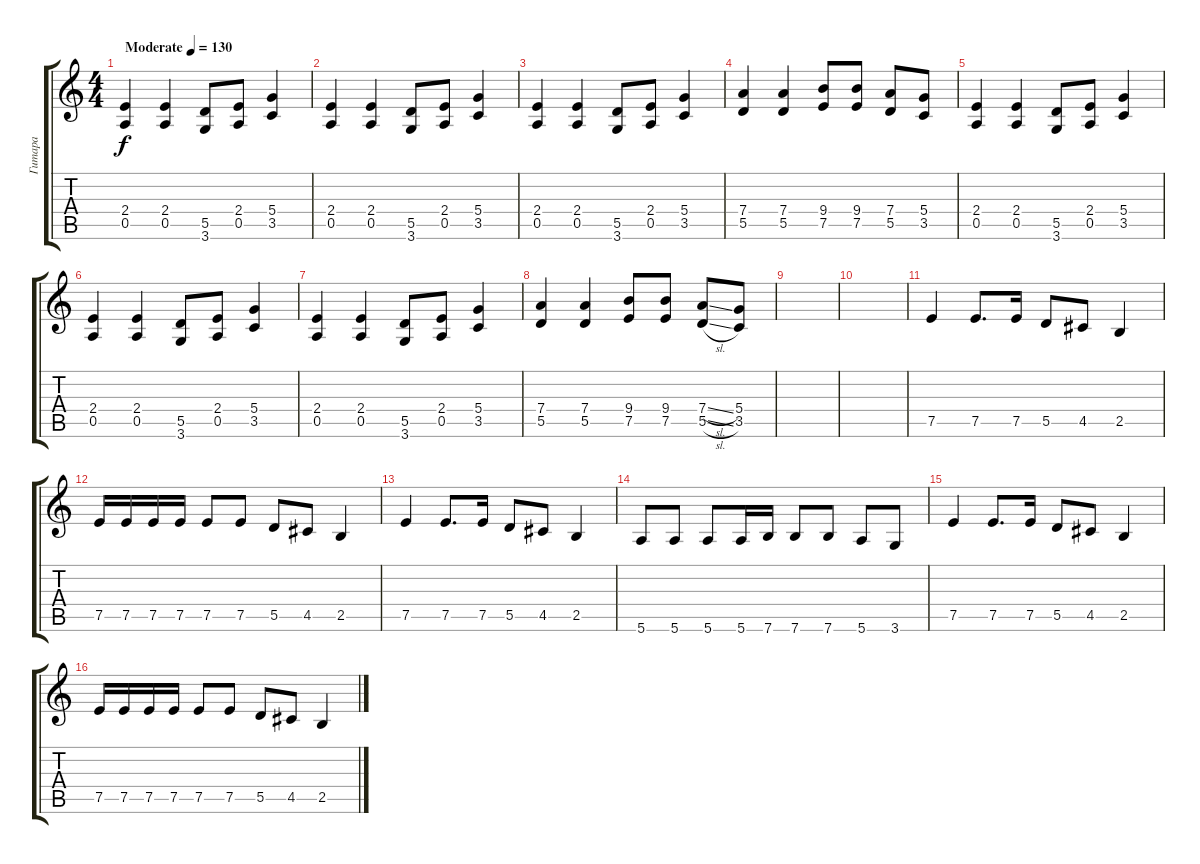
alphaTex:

\track ("Гитара" "Гитара") {instrument overdrivenguitar}
\staff {score tabs}
\tuning (E4 B3 G3 D3 A2 E2) {hide}
\ts (4 4)
\tempo (130 "Moderate")
\clef g2
\ks c
(2.4 0.5).4{dy f instrument overdrivenguitar} (2.4 0.5).4 (5.5 3.6).8 (2.4 0.5).8 (5.4 3.5).4 |
(2.4 0.5).4 (2.4 0.5).4 (5.5 3.6).8 (2.4 0.5).8 (5.4 3.5).4 |
(2.4 0.5).4 (2.4 0.5).4 (5.5 3.6).8 (2.4 0.5).8 (5.4 3.5).4 |
(7.4 5.5).4 (7.4 5.5).4 (9.4 7.5).8 (9.4 7.5).8 (7.4 5.5).8 (5.4 3.5).8 |
(2.4 0.5).4 (2.4 0.5).4 (5.5 3.6).8 (2.4 0.5).8 (5.4 3.5).4 |
(2.4 0.5).4 (2.4 0.5).4 (5.5 3.6).8 (2.4 0.5).8 (5.4 3.5).4 |
(2.4 0.5).4 (2.4 0.5).4 (5.5 3.6).8 (2.4 0.5).8 (5.4 3.5).4 |
(7.4 5.5).4 (7.4 5.5).4 (9.4 7.5).8 (9.4 7.5).8 (7.4{sl} 5.5{sl}).8 (5.4 3.5).8 |
|
|
7.5.4 7.5.8{d} 7.5.16 5.5.8 4.5.8 2.5.4 |
7.5.16 7.5.16 7.5.16 7.5.16 7.5.8 7.5.8 5.5.8 4.5.8 2.5.4 |
7.5.4 7.5.8{d} 7.5.16 5.5.8 4.5.8 2.5.4 |
5.6.8 5.6.8 5.6.8 5.6.16 7.6.16 7.6.8 7.6.8 5.6.8 3.6.8 |
7.5.4 7.5.8{d} 7.5.16 5.5.8 4.5.8 2.5.4 |
7.5.16 7.5.16 7.5.16 7.5.16 7.5.8 7.5.8 5.5.8 4.5.8 2.5.4
